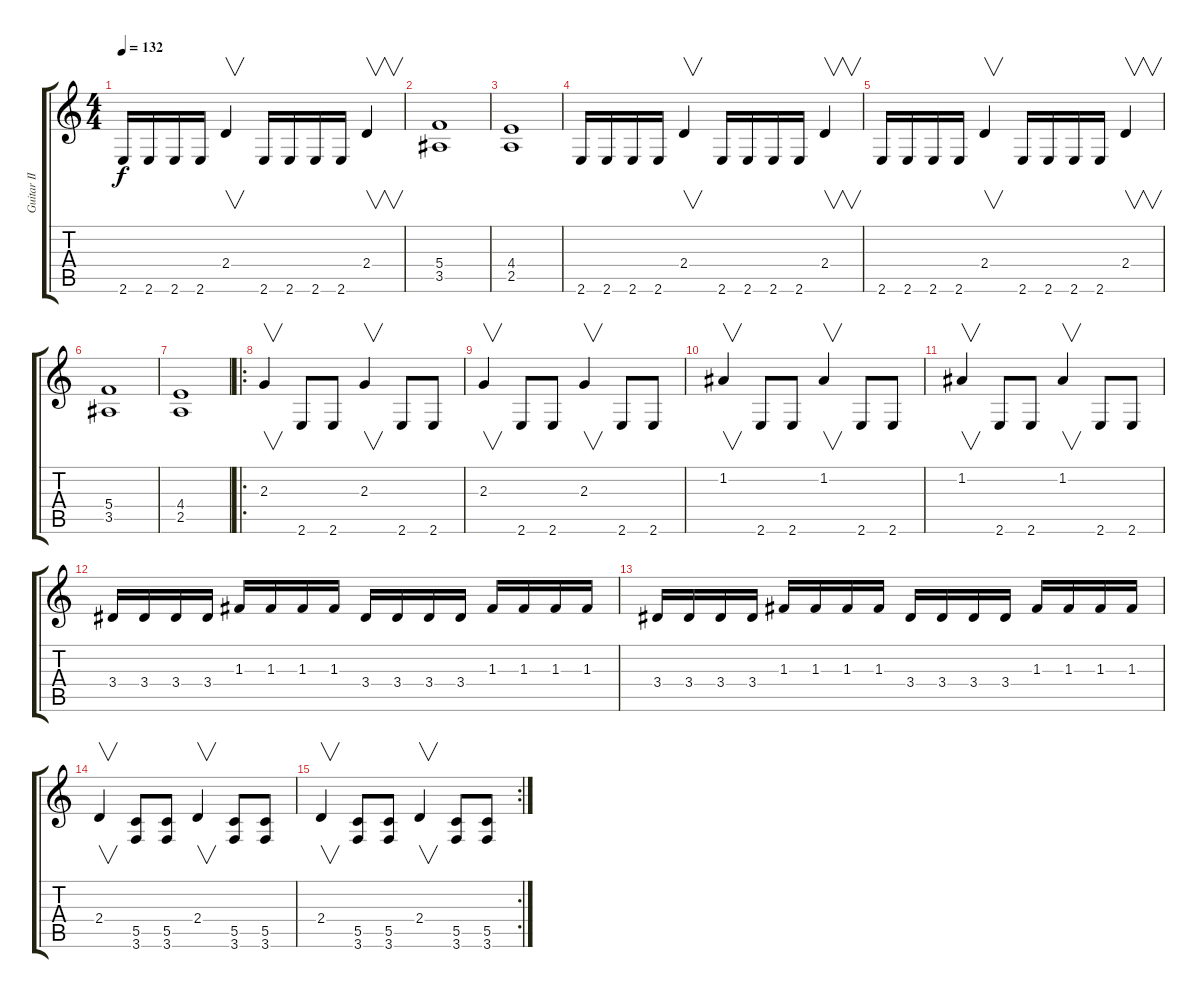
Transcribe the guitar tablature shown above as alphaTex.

\track ("Guitar II" "Guitar II") {instrument distortionguitar}
\staff {score tabs}
\tuning (D4 A3 F3 C3 G2 D2) {hide}
\ts (4 4)
\tempo 132
\clef g2
\ks c
2.6.16{dy f} 2.6.16 2.6.16 2.6.16 2.4.4{v} 2.6.16 2.6.16 2.6.16 2.6.16 2.4.4{v} |
(5.4 3.5).1 |
(4.4 2.5).1 |
2.6.16 2.6.16 2.6.16 2.6.16 2.4.4{v} 2.6.16 2.6.16 2.6.16 2.6.16 2.4.4{v} |
2.6.16 2.6.16 2.6.16 2.6.16 2.4.4{v} 2.6.16 2.6.16 2.6.16 2.6.16 2.4.4{v} |
(5.4 3.5).1 |
(4.4 2.5).1 |
\ro
2.3.4{v} 2.6.8 2.6.8 2.3.4{v} 2.6.8 2.6.8 |
2.3.4{v} 2.6.8 2.6.8 2.3.4{v} 2.6.8 2.6.8 |
1.2.4{v} 2.6.8 2.6.8 1.2.4{v} 2.6.8 2.6.8 |
1.2.4{v} 2.6.8 2.6.8 1.2.4{v} 2.6.8 2.6.8 |
3.4.16 3.4.16 3.4.16 3.4.16 1.3.16 1.3.16 1.3.16 1.3.16 3.4.16 3.4.16 3.4.16 3.4.16 1.3.16 1.3.16 1.3.16 1.3.16 |
3.4.16 3.4.16 3.4.16 3.4.16 1.3.16 1.3.16 1.3.16 1.3.16 3.4.16 3.4.16 3.4.16 3.4.16 1.3.16 1.3.16 1.3.16 1.3.16 |
2.4.4{v} (5.5 3.6).8 (5.5 3.6).8 2.4.4{v} (5.5 3.6).8 (5.5 3.6).8 |
\rc 2
2.4.4{v} (5.5 3.6).8 (5.5 3.6).8 2.4.4{v} (5.5 3.6).8 (5.5 3.6).8
